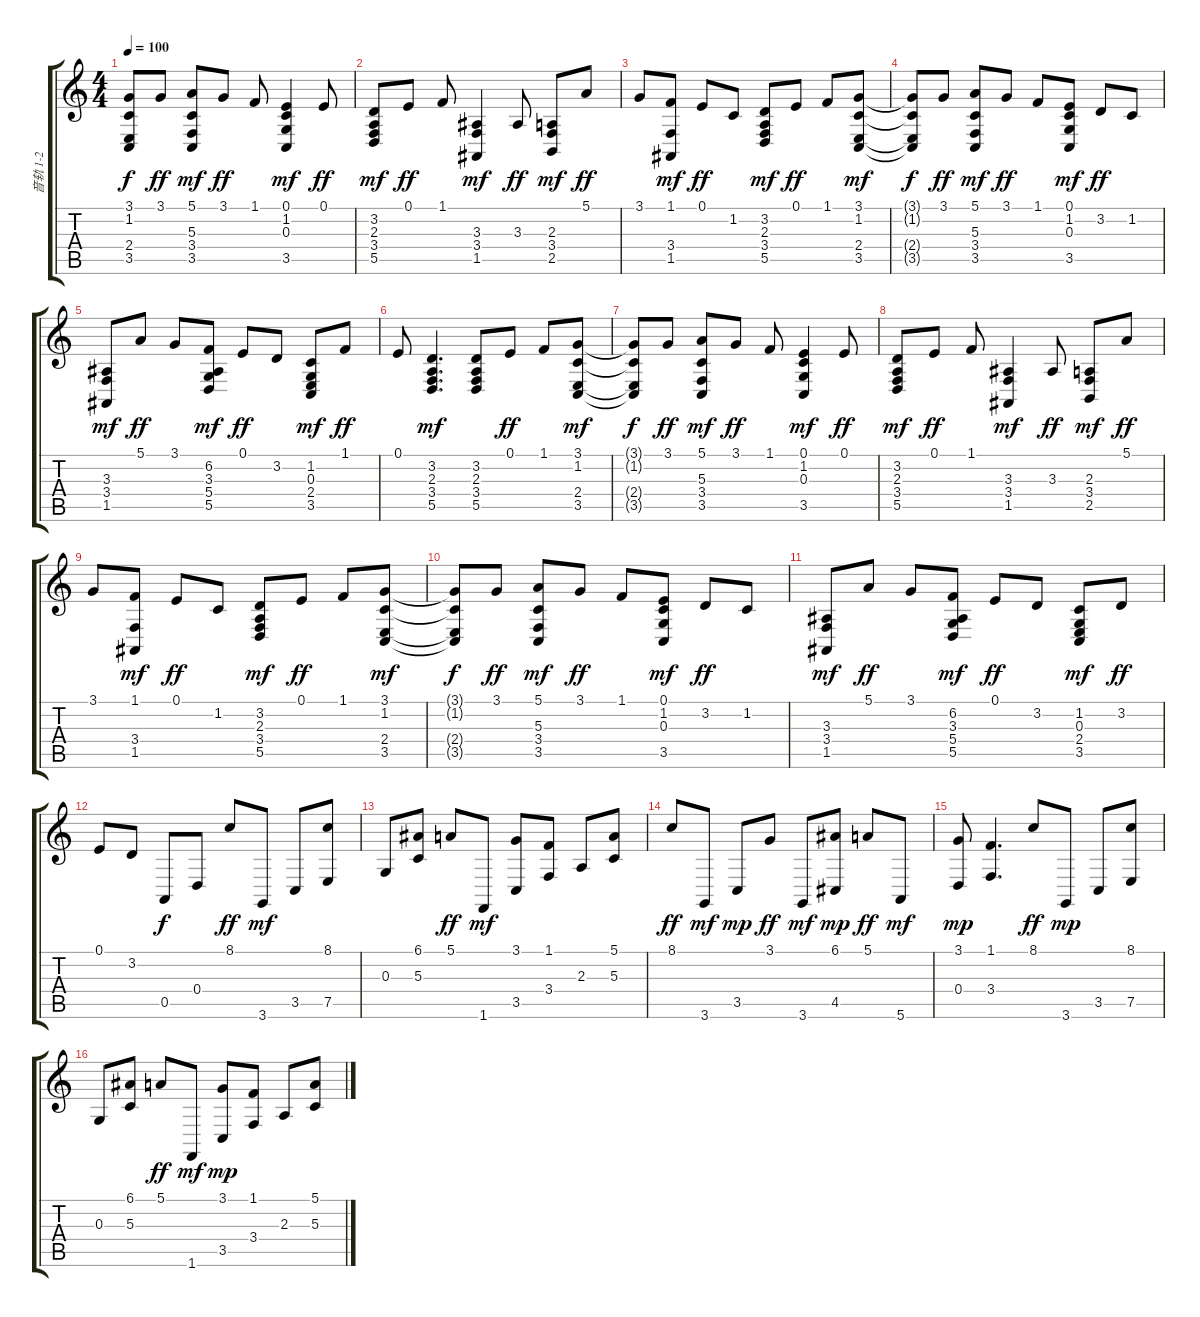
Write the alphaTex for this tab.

\track ("音轨 1-2" "音轨 1-2") {instrument acousticgrandpiano}
\staff {score tabs}
\tuning (E4 B3 G3 D3 A2 E2) {hide}
\ts (4 4)
\tempo 100
\clef g2
\ks c
(3.1{t} 1.2{t} 2.4{t} 3.5{t}).8{dy f} 3.1.8{dy ff} (5.1 5.3 3.4 3.5).8{dy mf} 3.1.8{dy ff} 1.1.8 (0.1 1.2 0.3 3.5).4{dy mf} 0.1.8{dy ff} |
(3.2 2.3 3.4 5.5).8{dy mf} 0.1.8{dy ff} 1.1.8 (3.3 3.4 1.5).4{dy mf} 3.3.8{dy ff} (2.3 3.4 2.5).8{dy mf} 5.1.8{dy ff} |
3.1.8 (1.1 3.4 1.5).8{dy mf} 0.1.8{dy ff} 1.2.8 (3.2 2.3 3.4 5.5).8{dy mf} 0.1.8{dy ff} 1.1.8 (3.1 1.2 2.4 3.5).8{dy mf} |
(3.1{t} 1.2{t} 2.4{t} 3.5{t}).8{dy f} 3.1.8{dy ff} (5.1 5.3 3.4 3.5).8{dy mf} 3.1.8{dy ff} 1.1.8 (0.1 1.2 0.3 3.5).8{dy mf} 3.2.8{dy ff} 1.2.8 |
(3.3 3.4 1.5).8{dy mf} 5.1.8{dy ff} 3.1.8 (6.2 3.3 5.4 5.5).8{dy mf} 0.1.8{dy ff} 3.2.8 (1.2 0.3 2.4 3.5).8{dy mf} 1.1.8{dy ff} |
0.1.8 (3.2 2.3 3.4 5.5).4{d dy mf} (3.2 2.3 3.4 5.5).8 0.1.8{dy ff} 1.1.8 (3.1 1.2 2.4 3.5).8{dy mf} |
(3.1{t} 1.2{t} 2.4{t} 3.5{t}).8{dy f} 3.1.8{dy ff} (5.1 5.3 3.4 3.5).8{dy mf} 3.1.8{dy ff} 1.1.8 (0.1 1.2 0.3 3.5).4{dy mf} 0.1.8{dy ff} |
(3.2 2.3 3.4 5.5).8{dy mf} 0.1.8{dy ff} 1.1.8 (3.3 3.4 1.5).4{dy mf} 3.3.8{dy ff} (2.3 3.4 2.5).8{dy mf} 5.1.8{dy ff} |
3.1.8 (1.1 3.4 1.5).8{dy mf} 0.1.8{dy ff} 1.2.8 (3.2 2.3 3.4 5.5).8{dy mf} 0.1.8{dy ff} 1.1.8 (3.1 1.2 2.4 3.5).8{dy mf} |
(3.1{t} 1.2{t} 2.4{t} 3.5{t}).8{dy f} 3.1.8{dy ff} (5.1 5.3 3.4 3.5).8{dy mf} 3.1.8{dy ff} 1.1.8 (0.1 1.2 0.3 3.5).8{dy mf} 3.2.8{dy ff} 1.2.8 |
(3.3 3.4 1.5).8{dy mf} 5.1.8{dy ff} 3.1.8 (6.2 3.3 5.4 5.5).8{dy mf} 0.1.8{dy ff} 3.2.8 (1.2 0.3 2.4 3.5).8{dy mf} 3.2.8{dy ff} |
0.1.8 3.2.8 0.5.8{dy f} 0.4.8 8.1.8{dy ff} 3.6.8{dy mf} 3.5.8{balance 8} (8.1 7.5).8 |
0.3.8 (6.1 5.3).8 5.1.8{dy ff} 1.6.8{dy mf} (3.1 3.5).8 (1.1 3.4).8 2.3.8 (5.1 5.3).8 |
8.1.8{dy ff} 3.6.8{dy mf} 3.5.8{dy mp} 3.1.8{dy ff} 3.6.8{dy mf} (6.1 4.5).8{dy mp} 5.1.8{dy ff} 5.6.8{dy mf} |
(3.1 0.4).8{dy mp} (1.1 3.4).4{d} 8.1.8{dy ff} 3.6.8{dy mp} 3.5.8 (8.1 7.5).8 |
0.3.8 (6.1 5.3).8 5.1.8{dy ff} 1.6.8{dy mf} (3.1 3.5).8{dy mp} (1.1 3.4).8 2.3.8 (5.1 5.3).8
